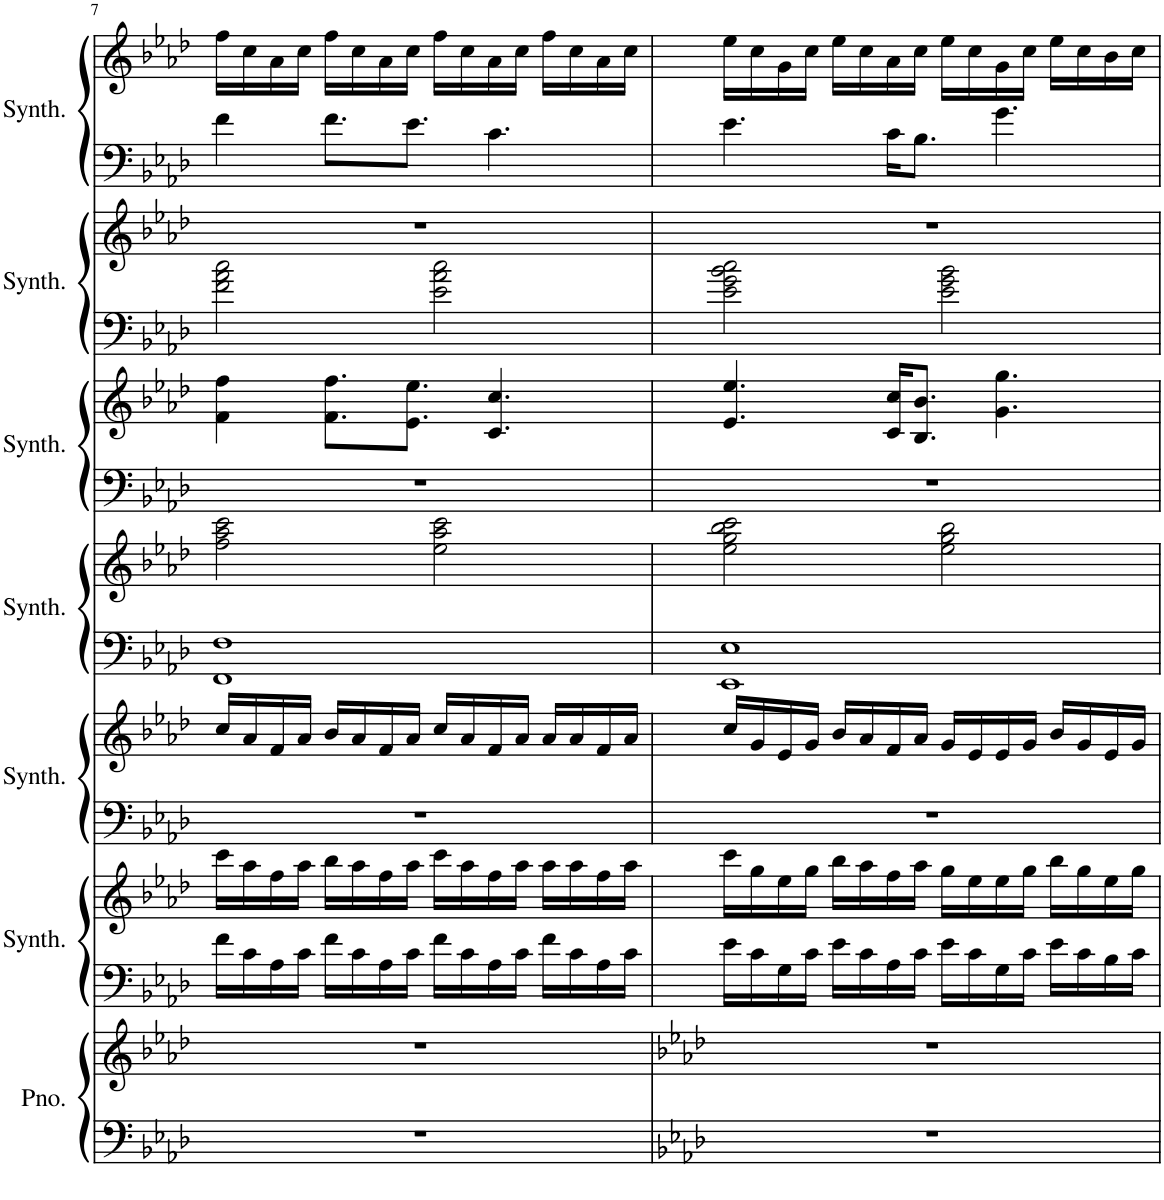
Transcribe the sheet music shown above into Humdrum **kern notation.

**kern	**kern	**kern	**kern	**kern	**kern	**kern	**kern	**kern	**kern	**kern	**kern	**kern	**kern
*part7	*part7	*part6	*part6	*part5	*part5	*part4	*part4	*part3	*part3	*part2	*part2	*part1	*part1
*staff14	*staff13	*staff12	*staff11	*staff10	*staff9	*staff8	*staff7	*staff6	*staff5	*staff4	*staff3	*staff2	*staff1
*I"Piano	*	*I"Saw Synthesizer	*	*I"Square Synthesizer	*	*I"Metallic Synthesizer	*	*I"Poly Synthesizer	*	*I"New Age Synthesizer	*	*I"Saw Synthesizer	*
*I'Pno.	*	*I'Synth.	*	*I'Synth.	*	*I'Synth.	*	*I'Synth.	*	*I'Synth.	*	*I'Synth.	*
!!LO:PB:g=z
*clefF4	*clefG2	*clefF4	*clefG2	*clefF4	*clefG2	*clefF4	*clefG2	*clefF4	*clefG2	*clefF4	*clefG2	*clefF4	*clefG2
*k[b-e-a-d-]	*k[b-e-a-d-]	*k[b-e-a-d-]	*k[b-e-a-d-]	*k[b-e-a-d-]	*k[b-e-a-d-]	*k[b-e-a-d-]	*k[b-e-a-d-]	*k[b-e-a-d-]	*k[b-e-a-d-]	*k[b-e-a-d-]	*k[b-e-a-d-]	*k[b-e-a-d-]	*k[b-e-a-d-]
*M4/4	*M4/4	*M4/4	*M4/4	*M4/4	*M4/4	*M4/4	*M4/4	*M4/4	*M4/4	*M4/4	*M4/4	*M4/4	*M4/4
=7	=7	=7	=7	=7	=7	=7	=7	=7	=7	=7	=7	=7	=7
1r	1r	16f\LL	16ccc\LL	1r	16cc/LL	1FF 1F	2ff\ 2aa-\ 2ccc\	1r	4f\ 4ff\	2f\ 2a-\ 2cc\	1r	4f\	16ff\LL
.	.	16c\	16aa-\	.	16a-/	.	.	.	.	.	.	.	16cc\
.	.	16A-\	16ff\	.	16f/	.	.	.	.	.	.	.	16a-\
.	.	16c\JJ	16aa-\JJ	.	16a-/JJ	.	.	.	.	.	.	.	16cc\JJ
.	.	16f\LL	16bb-\LL	.	16b-/LL	.	.	.	8.f\ 8.ff\L	.	.	8.f\L	16ff\LL
.	.	16c\	16aa-\	.	16a-/	.	.	.	.	.	.	.	16cc\
.	.	16A-\	16ff\	.	16f/	.	.	.	.	.	.	.	16a-\
.	.	16c\JJ	16aa-\JJ	.	16a-/JJ	.	.	.	8.e-\ 8.ee-\J	.	.	8.e-\J	16cc\JJ
.	.	16f\LL	16ccc\LL	.	16cc/LL	.	2ee-\ 2aa-\ 2ccc\	.	.	2e-\ 2a-\ 2cc\	.	.	16ff\LL
.	.	16c\	16aa-\	.	16a-/	.	.	.	.	.	.	.	16cc\
.	.	16A-\	16ff\	.	16f/	.	.	.	4.c/ 4.cc/	.	.	4.c\	16a-\
.	.	16c\JJ	16aa-\JJ	.	16a-/JJ	.	.	.	.	.	.	.	16cc\JJ
.	.	16f\LL	16aa-\LL	.	16a-/LL	.	.	.	.	.	.	.	16ff\LL
.	.	16c\	16aa-\	.	16a-/	.	.	.	.	.	.	.	16cc\
.	.	16A-\	16ff\	.	16f/	.	.	.	.	.	.	.	16a-\
.	.	16c\JJ	16aa-\JJ	.	16a-/JJ	.	.	.	.	.	.	.	16cc\JJ
=8	=8	=8	=8	=8	=8	=8	=8	=8	=8	=8	=8	=8	=8
*k[b-e-a-d-]	*k[b-e-a-d-]	*	*	*	*	*	*	*	*	*	*	*	*
1r	1r	16e-\LL	16ccc\LL	1r	16cc/LL	1EE- 1E-	2ee-\ 2gg\ 2bb-\ 2ccc\	1r	4.e-/ 4.ee-/	2e-\ 2g\ 2b-\ 2cc\	1r	4.e-\	16ee-\LL
.	.	16c\	16gg\	.	16g/	.	.	.	.	.	.	.	16cc\
.	.	16G\	16ee-\	.	16e-/	.	.	.	.	.	.	.	16g\
.	.	16c\JJ	16gg\JJ	.	16g/JJ	.	.	.	.	.	.	.	16cc\JJ
.	.	16e-\LL	16bb-\LL	.	16b-/LL	.	.	.	.	.	.	.	16ee-\LL
.	.	16c\	16aa-\	.	16a-/	.	.	.	.	.	.	.	16cc\
.	.	16A-\	16ff\	.	16f/	.	.	.	16c/ 16cc/KL	.	.	16c\KL	16a-\
.	.	16c\JJ	16aa-\JJ	.	16a-/JJ	.	.	.	8.B-/ 8.b-/J	.	.	8.B-\J	16cc\JJ
.	.	16e-\LL	16gg\LL	.	16g/LL	.	2ee-\ 2gg\ 2bb-\	.	.	2e-\ 2g\ 2b-\	.	.	16ee-\LL
.	.	16c\	16ee-\	.	16e-/	.	.	.	.	.	.	.	16cc\
.	.	16G\	16ee-\	.	16e-/	.	.	.	4.g\ 4.gg\	.	.	4.g\	16g\
.	.	16c\JJ	16gg\JJ	.	16g/JJ	.	.	.	.	.	.	.	16cc\JJ
.	.	16e-\LL	16bb-\LL	.	16b-/LL	.	.	.	.	.	.	.	16ee-\LL
.	.	16c\	16gg\	.	16g/	.	.	.	.	.	.	.	16cc\
.	.	16B-\	16ee-\	.	16e-/	.	.	.	.	.	.	.	16b-\
.	.	16c\JJ	16gg\JJ	.	16g/JJ	.	.	.	.	.	.	.	16cc\JJ
=	=	=	=	=	=	=	=	=	=	=	=	=	=
*-	*-	*-	*-	*-	*-	*-	*-	*-	*-	*-	*-	*-	*-
